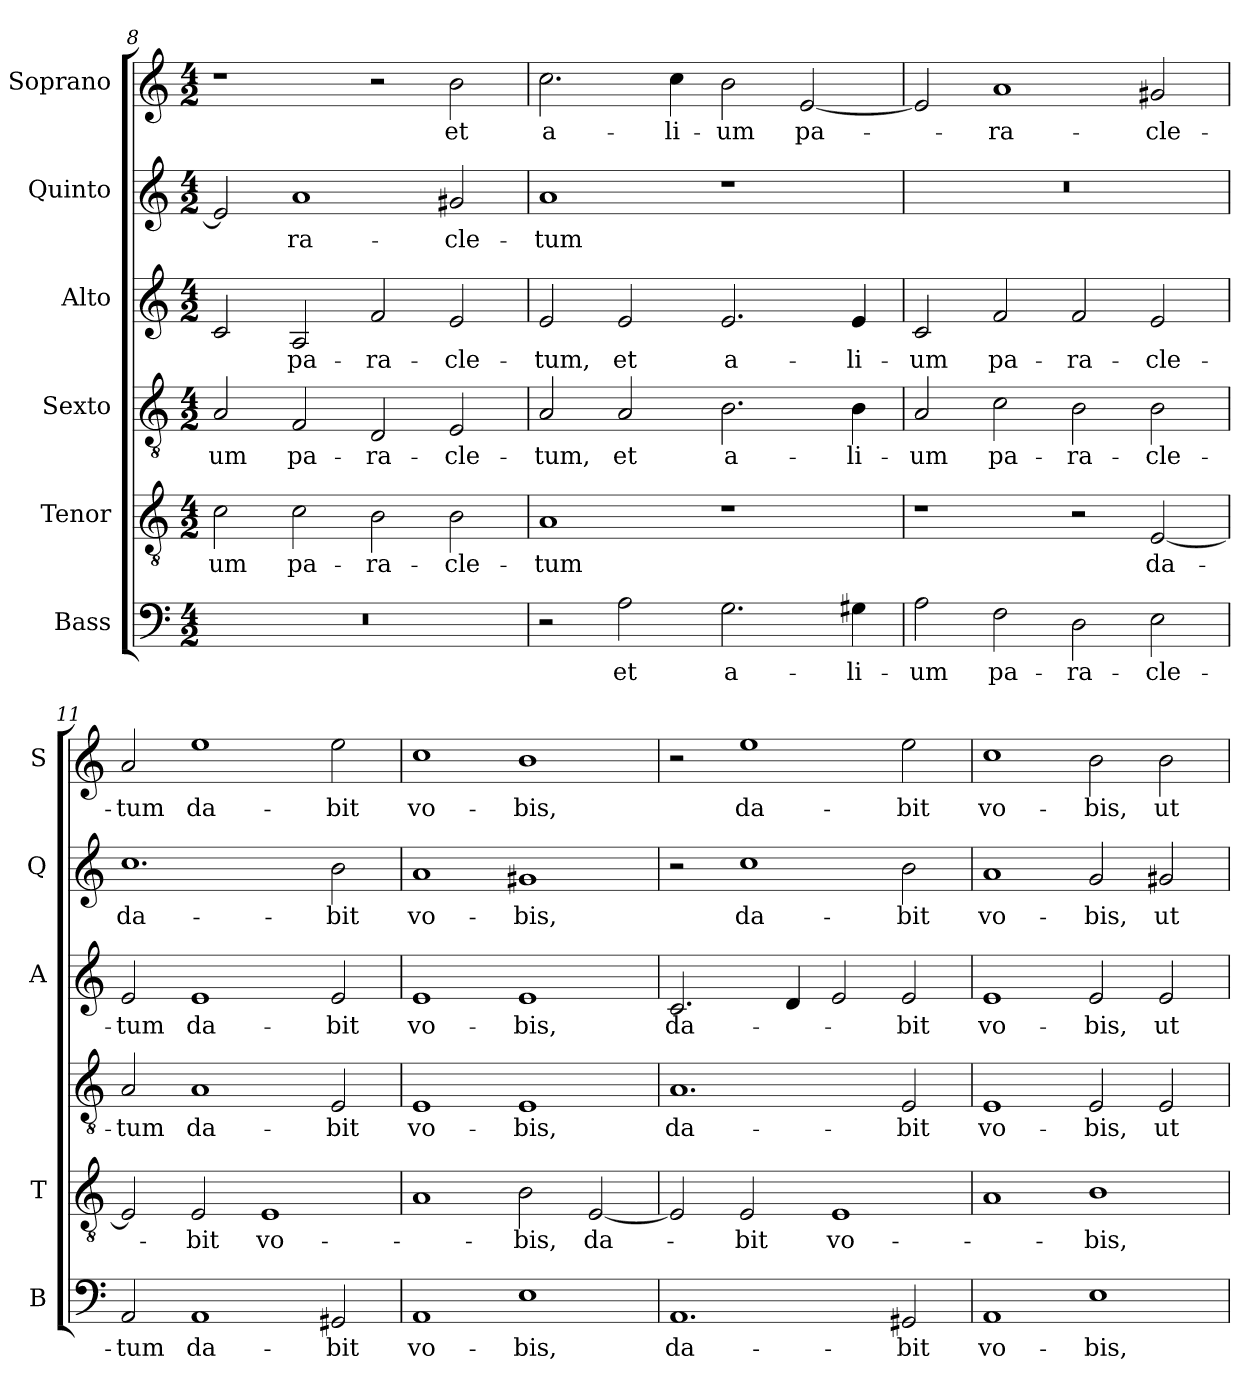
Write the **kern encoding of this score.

**kern	**text	**kern	**text	**kern	**text	**kern	**text	**kern	**text	**kern	**text
*part6	*part6	*part5	*part5	*part4	*part4	*part3	*part3	*part2	*part2	*part1	*part1
*staff6	*staff6	*staff5	*staff5	*staff4	*staff4	*staff3	*staff3	*staff2	*staff2	*staff1	*staff1
*I"Bass	*	*I"Tenor	*	*I"Sexto	*	*I"Alto	*	*I"Quinto	*	*I"Soprano	*
*I'B	*	*I'T	*	*	*	*I'A	*	*I'Q	*	*I'S	*
*clefF4	*	*clefGv2	*	*clefGv2	*	*clefG2	*	*clefG2	*	*clefG2	*
*k[]	*	*k[]	*	*k[]	*	*k[]	*	*k[]	*	*k[]	*
*C:	*	*C:	*	*C:	*	*C:	*	*C:	*	*C:	*
*M4/2	*	*M4/2	*	*M4/2	*	*M4/2	*	*M4/2	*	*M4/2	*
=8	=8	=8	=8	=8	=8	=8	=8	=8	=8	=8	=8
!	!	!	!LO:LY:b	!	!LO:LY:b	!	!	!	!	!	!
0r	.	2c\	-um	2A/	-um	2c/	.	2e/]	.	1r	.
!	!	!	!LO:LY:b	!	!LO:LY:b	!	!LO:LY:b	!	!LO:LY:b	!	!
.	.	2c\	pa-	2F/	pa-	2A/	pa-	1a	-ra-	.	.
!	!	!	!LO:LY:b	!	!LO:LY:b	!	!LO:LY:b	!	!	!	!
.	.	2B\	-ra-	2D/	-ra-	2f/	-ra-	.	.	2r	.
!	!	!	!LO:LY:b	!	!LO:LY:b	!	!LO:LY:b	!	!LO:LY:b	!	!LO:LY:b
.	.	2B\	-cle-	2E/	-cle-	2e/	-cle-	2g#X/	-cle-	2b\	et
!!LO:PB:g=z
=9	=9	=9	=9	=9	=9	=9	=9	=9	=9	=9	=9
!	!	!	!LO:LY:b	!	!LO:LY:b	!	!LO:LY:b	!	!LO:LY:b	!	!LO:LY:b
2r	.	1A	-tum	2A/	-tum,	2e/	-tum,	1a	-tum	2.cc\	a-
!	!LO:LY:b	!	!	!	!LO:LY:b	!	!LO:LY:b	!	!	!	!
2A\	et	.	.	2A/	et	2e/	et	.	.	.	.
!	!	!	!	!	!	!	!	!	!	!	!LO:LY:b
.	.	.	.	.	.	.	.	.	.	4cc\	-li-
!	!LO:LY:b	!	!	!	!LO:LY:b	!	!LO:LY:b	!	!	!	!LO:LY:b
2.G\	a-	1r	.	2.B\	a-	2.e/	a-	1r	.	2b\	-um
!	!	!	!	!	!	!	!	!	!	!	!LO:LY:b
.	.	.	.	.	.	.	.	.	.	[2e/	pa-
!	!LO:LY:b	!	!	!	!LO:LY:b	!	!LO:LY:b	!	!	!	!
4G#X\	-li-	.	.	4B\	-li-	4e/	-li-	.	.	.	.
=10	=10	=10	=10	=10	=10	=10	=10	=10	=10	=10	=10
!	!LO:LY:b	!	!	!	!LO:LY:b	!	!LO:LY:b	!	!	!	!
2A\	-um	1r	.	2A/	-um	2c/	-um	0r	.	2e/]	.
!	!LO:LY:b	!	!	!	!LO:LY:b	!	!LO:LY:b	!	!	!	!LO:LY:b
2F\	pa-	.	.	2c\	pa-	2f/	pa-	.	.	1a	-ra-
!	!LO:LY:b	!	!	!	!LO:LY:b	!	!LO:LY:b	!	!	!	!
2D\	-ra-	2r	.	2B\	-ra-	2f/	-ra-	.	.	.	.
!	!LO:LY:b	!	!LO:LY:b	!	!LO:LY:b	!	!LO:LY:b	!	!	!	!LO:LY:b
2E\	-cle-	[2E/	da-	2B\	-cle-	2e/	-cle-	.	.	2g#X/	-cle-
=11	=11	=11	=11	=11	=11	=11	=11	=11	=11	=11	=11
!	!LO:LY:b	!	!	!	!LO:LY:b	!	!LO:LY:b	!	!LO:LY:b	!	!LO:LY:b
2AA/	-tum	2E/]	.	2A/	-tum	2e/	-tum	1.cc	da-	2a/	-tum
!	!LO:LY:b	!	!LO:LY:b	!	!LO:LY:b	!	!LO:LY:b	!	!	!	!LO:LY:b
1AA	da-	2E/	-bit	1A	da-	1e	da-	.	.	1ee	da-
!	!	!	!LO:LY:b	!	!	!	!	!	!	!	!
.	.	1E	vo-	.	.	.	.	.	.	.	.
!	!LO:LY:b	!	!	!	!LO:LY:b	!	!LO:LY:b	!	!LO:LY:b	!	!LO:LY:b
2GG#X/	-bit	.	.	2E/	-bit	2e/	-bit	2b\	-bit	2ee\	-bit
=12	=12	=12	=12	=12	=12	=12	=12	=12	=12	=12	=12
!	!LO:LY:b	!	!	!	!LO:LY:b	!	!LO:LY:b	!	!LO:LY:b	!	!LO:LY:b
1AA	vo-	1A	.	1E	vo-	1e	vo-	1a	vo-	1cc	vo-
!	!LO:LY:b	!	!LO:LY:b	!	!LO:LY:b	!	!LO:LY:b	!	!LO:LY:b	!	!LO:LY:b
1E	-bis,	2B\	-bis,	1E	-bis,	1e	-bis,	1g#X	-bis,	1b	-bis,
!	!	!	!LO:LY:b	!	!	!	!	!	!	!	!
.	.	[2E/	da-	.	.	.	.	.	.	.	.
!!LO:LB:g=z
=13	=13	=13	=13	=13	=13	=13	=13	=13	=13	=13	=13
!	!LO:LY:b	!	!	!	!LO:LY:b	!	!LO:LY:b	!	!	!	!
1.AA	da-	2E/]	.	1.A	da-	2.c/	da-	2r	.	2r	.
!	!	!	!LO:LY:b	!	!	!	!	!	!LO:LY:b	!	!LO:LY:b
.	.	2E/	-bit	.	.	.	.	1cc	da-	1ee	da-
.	.	.	.	.	.	4d/	.	.	.	.	.
!	!	!	!LO:LY:b	!	!	!	!	!	!	!	!
.	.	1E	vo-	.	.	2e/	.	.	.	.	.
!	!LO:LY:b	!	!	!	!LO:LY:b	!	!LO:LY:b	!	!LO:LY:b	!	!LO:LY:b
2GG#X/	-bit	.	.	2E/	-bit	2e/	-bit	2b\	-bit	2ee\	-bit
=14	=14	=14	=14	=14	=14	=14	=14	=14	=14	=14	=14
!	!LO:LY:b	!	!	!	!LO:LY:b	!	!LO:LY:b	!	!LO:LY:b	!	!LO:LY:b
1AA	vo-	1A	.	1E	vo-	1e	vo-	1a	vo-	1cc	vo-
!	!LO:LY:b	!	!LO:LY:b	!	!LO:LY:b	!	!LO:LY:b	!	!LO:LY:b	!	!LO:LY:b
1E	-bis,	1B	-bis,	2E/	-bis,	2e/	-bis,	2g/	-bis,	2b\	-bis,
!	!	!	!	!	!LO:LY:b	!	!LO:LY:b	!	!LO:LY:b	!	!LO:LY:b
.	.	.	.	2E/	ut	2e/	ut	2g#X/	ut	2b\	ut
=	=	=	=	=	=	=	=	=	=	=	=
*-	*-	*-	*-	*-	*-	*-	*-	*-	*-	*-	*-
